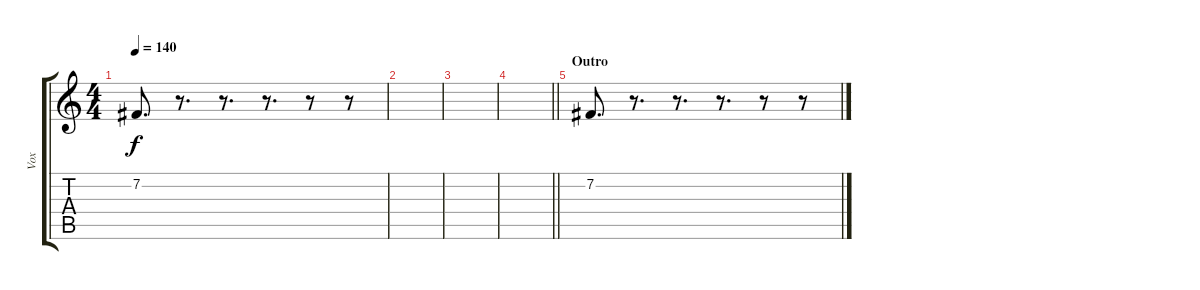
\track ("Vox" "Vox") {instrument lead6voice}
\staff {score tabs}
\tuning (E4 B3 G3 D3 A2 E2) {hide}
\ts (4 4)
\tempo 140
\clef g2
\ks c
7.2.8{d dy f} r.8{d} r.8{d} r.8{d} r.8 r.8 |
|
|
\barLineRight lightlight
|
\section ("" "Outro")
7.2.8{d} r.8{d} r.8{d} r.8{d} r.8 r.8
